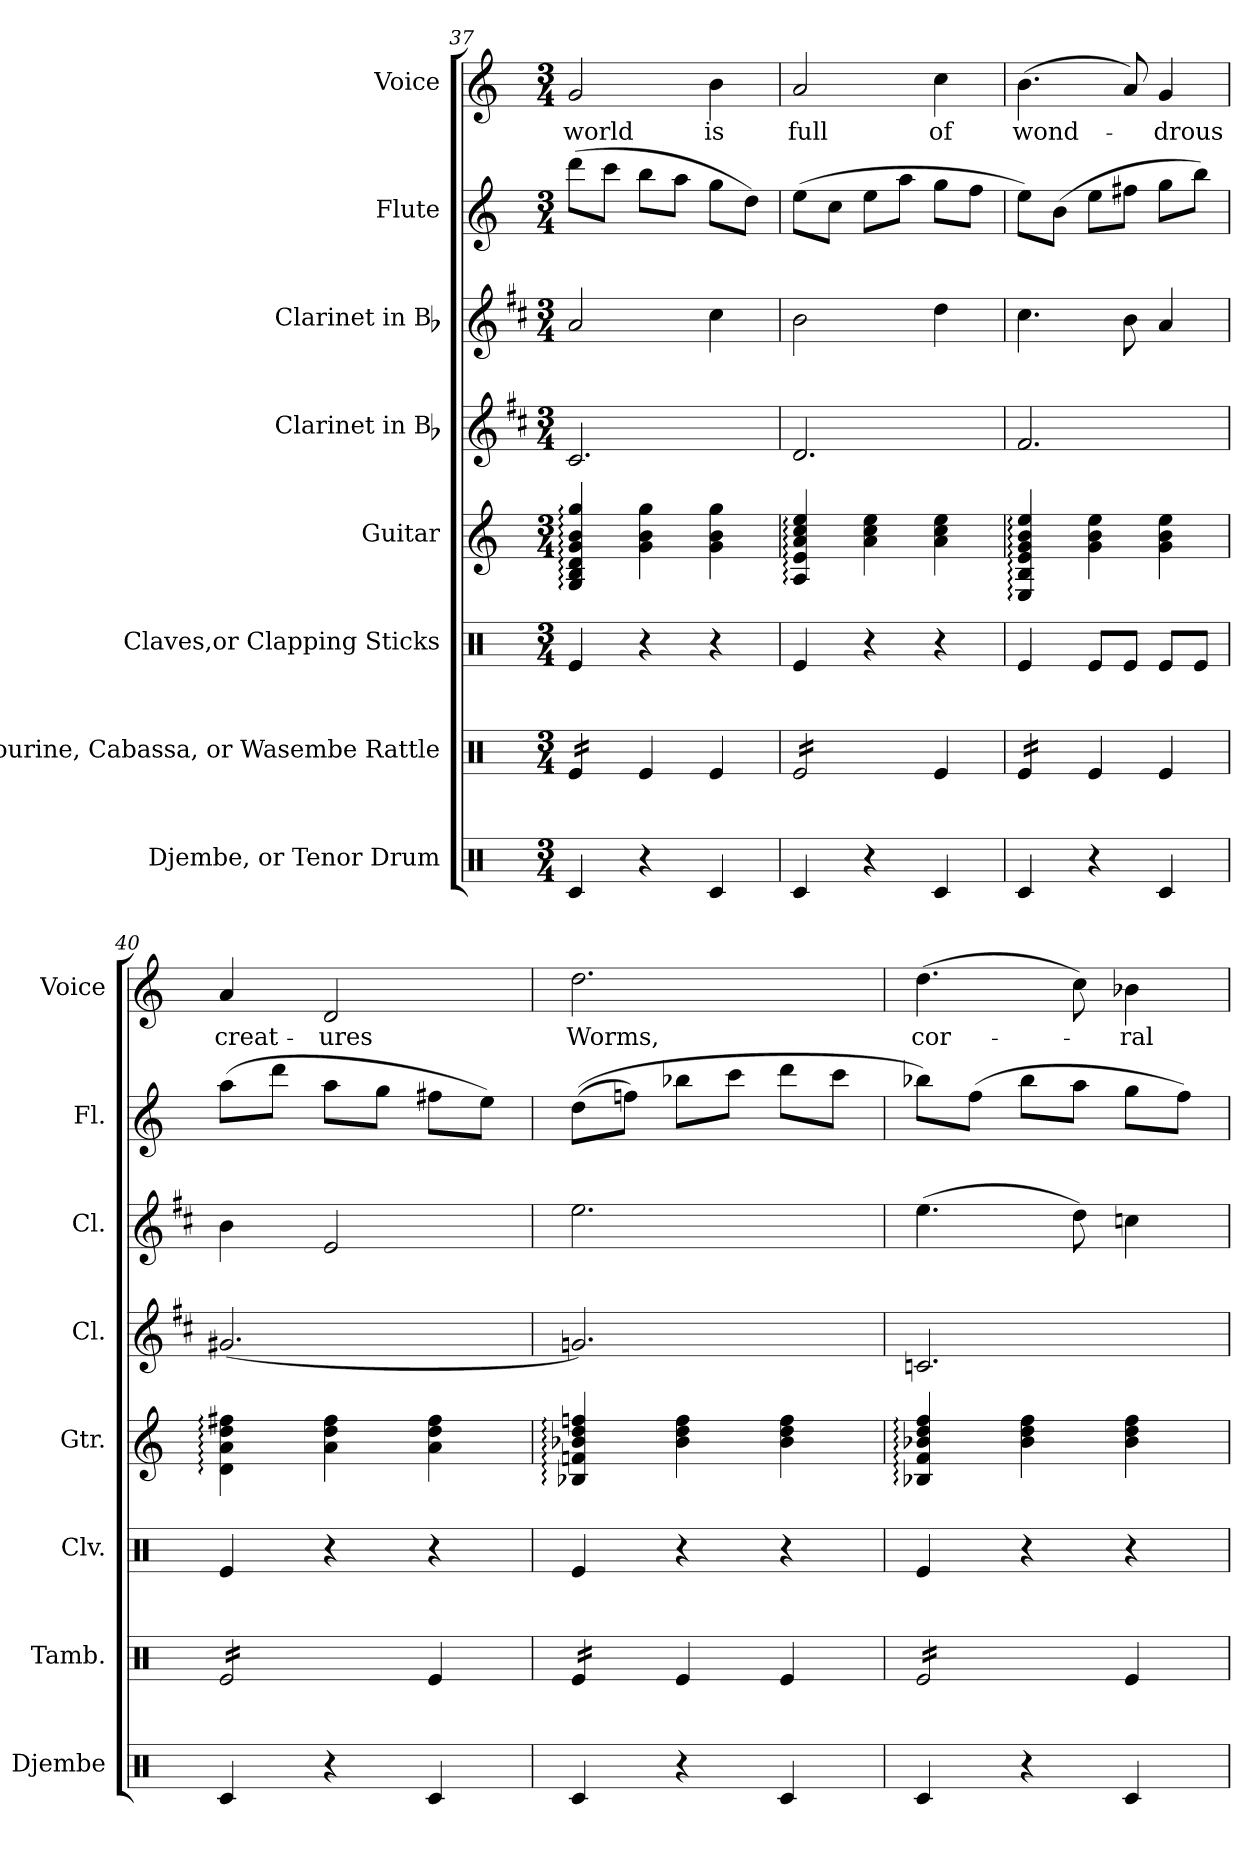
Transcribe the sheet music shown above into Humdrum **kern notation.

**kern	**kern	**kern	**kern	**kern	**kern	**kern	**kern	**text
*part8	*part7	*part6	*part5	*part4	*part3	*part2	*part1	*part1
*staff8	*staff7	*staff6	*staff5	*staff4	*staff3	*staff2	*staff1	*staff1
*I"Djembe, or Tenor Drum	*I"Tambourine, Cabassa, or Wasembe Rattle	*I"Claves,or  Clapping Sticks	*I"Guitar	*I"Clarinet in Bb	*I"Clarinet in Bb	*I"Flute	*I"Voice	*
*I'Djembe	*I'Tamb.	*I'Clv.	*I'Gtr.	*I'Cl.	*I'Cl.	*I'Fl.	*I'Voice	*
*clefX	*clefX	*clefX	*clefG2	*clefG2	*clefG2	*clefG2	*clefG2	*
*	*	*	*ITrd7c12	*ITrd1c2	*ITrd1c2	*	*	*
*k[]	*k[]	*k[]	*k[]	*k[]	*k[]	*k[]	*k[]	*
*C:	*C:	*C:	*C:	*C:	*C:	*C:	*C:	*
*M3/4	*M3/4	*M3/4	*M3/4	*M3/4	*M3/4	*M3/4	*M3/4	*
=37	=37	=37	=37	=37	=37	=37	=37	=37
!	!	!	!	!	!	!	!	!LO:LY:b:color=#000000
*	*tremolo	*	*	*	*	*	*	*
4Rci/	16Rei/LL	4Rei/	4GGi/: 4BBi: 4Di: 4Gi: 4Bi: 4gi:	2.Bi/	2gi/	(8dddi\L	2gi/	world
.	16Rei/	.	.	.	.	.	.	.
.	16Rei/	.	.	.	.	8ccci\J	.	.
.	16Rei/JJ	.	.	.	.	.	.	.
*	*Xtremolo	*	*	*	*	*	*	*
4r	4Rei/	4r	4Gi\ 4Bi 4gi	.	.	8bbi\L	.	.
.	.	.	.	.	.	8aai\J	.	.
!	!	!	!	!	!	!	!	!LO:LY:b:color=#000000
4Rci/	4Rei/	4r	4Gi\ 4Bi 4gi	.	4bi\	8ggi\L	4bi\	is
.	.	.	.	.	.	8ddi\J)	.	.
=38	=38	=38	=38	=38	=38	=38	=38	=38
!	!	!	!	!	!	!	!	!LO:LY:b:color=#000000
*	*tremolo	*	*	*	*	*	*	*
4Rci/	16Rei/LL	4Rei/	4AAi/: 4Ei: 4Ai: 4ci: 4ei:	2.ci/	2ai\	(8eei\L	2ai/	full
.	16Rei/	.	.	.	.	.	.	.
.	16Rei/	.	.	.	.	8cci\J	.	.
.	16Rei/	.	.	.	.	.	.	.
4r	16Rei/	4r	4Ai\ 4ci 4ei	.	.	8eei\L	.	.
.	16Rei/	.	.	.	.	.	.	.
.	16Rei/	.	.	.	.	8aai\J	.	.
.	16Rei/JJ	.	.	.	.	.	.	.
*	*Xtremolo	*	*	*	*	*	*	*
!	!	!	!	!	!	!	!	!LO:LY:b:color=#000000
4Rci/	4Rei/	4r	4Ai\ 4ci 4ei	.	4cci\	8ggi\L	4cci\	of
.	.	.	.	.	.	8ffi\J	.	.
=39	=39	=39	=39	=39	=39	=39	=39	=39
!	!	!	!	!	!	!	!	!LO:LY:b:color=#000000
*	*tremolo	*	*	*	*	*	*	*
4Rci/	16Rei/LL	4Rei/	4EEi/: 4BBi: 4Ei: 4Gi: 4Bi: 4ei:	2.ei/	4.bi\	8eei\L)	(4.bi\	wond-
.	16Rei/	.	.	.	.	.	.	.
.	16Rei/	.	.	.	.	(8bi\J	.	.
.	16Rei/JJ	.	.	.	.	.	.	.
*	*Xtremolo	*	*	*	*	*	*	*
4r	4Rei/	8Rei/L	4Gi\ 4Bi 4ei	.	.	8eei\L	.	.
.	.	8Rei/J	.	.	8ai\	8ff#Xi\J	8ai/)	.
!	!	!	!	!	!	!	!	!LO:LY:b:color=#000000
4Rci/	4Rei/	8Rei/L	4Gi\ 4Bi 4ei	.	4gi/	8ggi\L	4gi/	-drous
.	.	8Rei/J	.	.	.	8bbi\J)	.	.
=40	=40	=40	=40	=40	=40	=40	=40	=40
!	!	!	!	!	!	!	!	!LO:LY:b:color=#000000
*	*tremolo	*	*	*	*	*	*	*
4Rci/	16Rei/LL	4Rei/	4Di\: 4Ai: 4di: 4f#Xi:	(2.f#Xi/	4ai\	(8aai\L	4ai/	creat-
.	16Rei/	.	.	.	.	.	.	.
.	16Rei/	.	.	.	.	8dddi\J	.	.
.	16Rei/	.	.	.	.	.	.	.
!	!	!	!	!	!	!	!	!LO:LY:b:color=#000000
4r	16Rei/	4r	4Ai\ 4di 4f#i	.	2di/	8aai\L	2di/	-ures
.	16Rei/	.	.	.	.	.	.	.
.	16Rei/	.	.	.	.	8ggi\J	.	.
.	16Rei/JJ	.	.	.	.	.	.	.
*	*Xtremolo	*	*	*	*	*	*	*
4Rci/	4Rei/	4r	4Ai\ 4di 4f#i	.	.	8ff#Xi\L	.	.
.	.	.	.	.	.	8eei\J)	.	.
!!LO:LB:g=z
=41	=41	=41	=41	=41	=41	=41	=41	=41
!	!	!	!	!	!	!	!	!LO:LY:b:color=#000000
*	*tremolo	*	*	*	*	*	*	*
4Rci/	16Rei/LL	4Rei/	4BB-Xi/: 4Fni: 4B-Xi: 4di: 4fni:	2.fni/)	2.ddi\	((8ddi\L	2.ddi\	Worms,
.	16Rei/	.	.	.	.	.	.	.
.	16Rei/	.	.	.	.	8ffni\J)	.	.
.	16Rei/JJ	.	.	.	.	.	.	.
*	*Xtremolo	*	*	*	*	*	*	*
4r	4Rei/	4r	4B-i\ 4di 4fi	.	.	8bb-Xi\L	.	.
.	.	.	.	.	.	8ccci\J	.	.
4Rci/	4Rei/	4r	4B-i\ 4di 4fi	.	.	8dddi\L	.	.
.	.	.	.	.	.	8ccci\J	.	.
=42	=42	=42	=42	=42	=42	=42	=42	=42
!	!	!	!	!	!	!	!	!LO:LY:b:color=#000000
*	*tremolo	*	*	*	*	*	*	*
4Rci/	16Rei/LL	4Rei/	4BB-Xi/: 4Fi: 4B-Xi: 4di: 4fi:	2.B-Xi/	(4.ddi\	8bb-Xi\L)	(4.ddi\	cor-
.	16Rei/	.	.	.	.	.	.	.
.	16Rei/	.	.	.	.	(8ffi\J	.	.
.	16Rei/	.	.	.	.	.	.	.
4r	16Rei/	4r	4B-i\ 4di 4fi	.	.	8bb-i\L	.	.
.	16Rei/	.	.	.	.	.	.	.
.	16Rei/	.	.	.	8cci\)	8aai\J	8cci\)	.
.	16Rei/JJ	.	.	.	.	.	.	.
*	*Xtremolo	*	*	*	*	*	*	*
!	!	!	!	!	!	!	!	!LO:LY:b:color=#000000
4Rci/	4Rei/	4r	4B-i\ 4di 4fi	.	4b-Xi\	8ggi\L	4b-Xi\	-ral
.	.	.	.	.	.	8ffi\J)	.	.
=	=	=	=	=	=	=	=	=
*-	*-	*-	*-	*-	*-	*-	*-	*-
